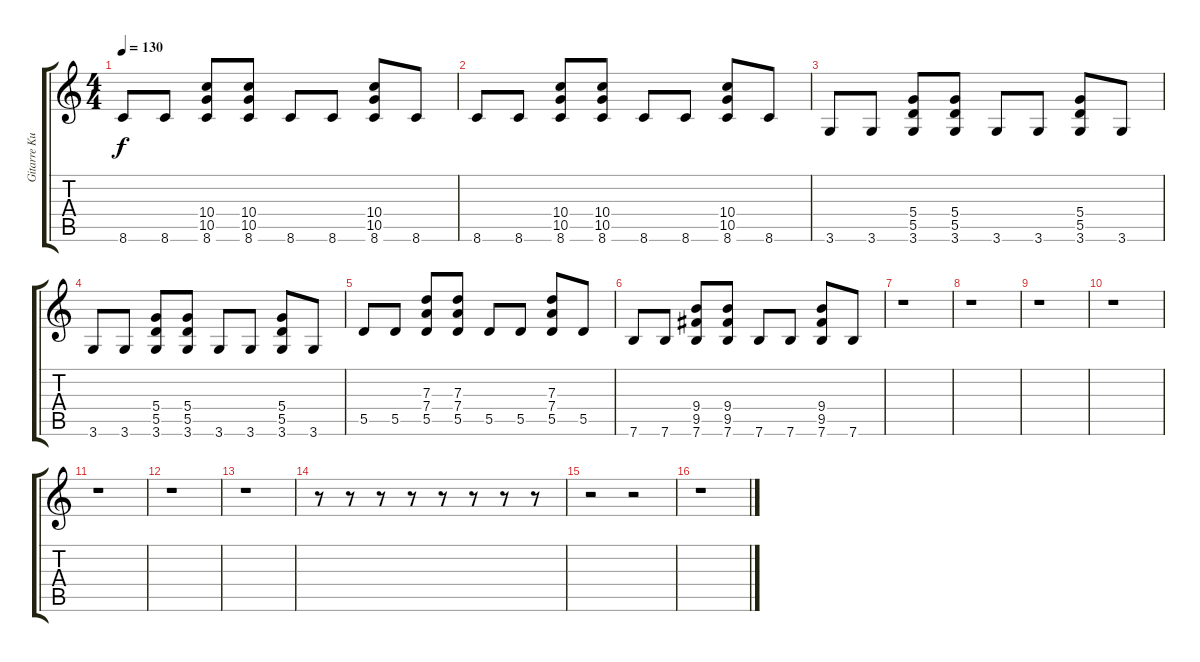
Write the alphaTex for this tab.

\track ("Gitarre Kuddel" "Gitarre Ku") {instrument electricguitarmuted}
\staff {score tabs}
\tuning (E4 B3 G3 D3 A2 E2) {hide}
\ts (4 4)
\tempo 130
\clef g2
\ks c
8.6.8{dy f} 8.6.8 (10.4 10.5 8.6).8 (10.4 10.5 8.6).8 8.6.8 8.6.8 (10.4 10.5 8.6).8 8.6.8 |
8.6.8 8.6.8 (10.4 10.5 8.6).8 (10.4 10.5 8.6).8 8.6.8 8.6.8 (10.4 10.5 8.6).8 8.6.8 |
3.6.8 3.6.8 (5.4 5.5 3.6).8 (5.4 5.5 3.6).8 3.6.8 3.6.8 (5.4 5.5 3.6).8 3.6.8 |
3.6.8 3.6.8 (5.4 5.5 3.6).8 (5.4 5.5 3.6).8 3.6.8 3.6.8 (5.4 5.5 3.6).8 3.6.8 |
5.5.8 5.5.8 (7.3 7.4 5.5).8 (7.3 7.4 5.5).8 5.5.8 5.5.8 (7.3 7.4 5.5).8 5.5.8 |
7.6.8 7.6.8 (9.4 9.5 7.6).8 (9.4 9.5 7.6).8 7.6.8 7.6.8 (9.4 9.5 7.6).8 7.6.8 |
r.1 |
r.1 |
r.1 |
r.1 |
r.1 |
r.1 |
r.1 |
r.8 r.8 r.8 r.8 r.8 r.8 r.8 r.8 |
r.2 r.2 |
r.1
